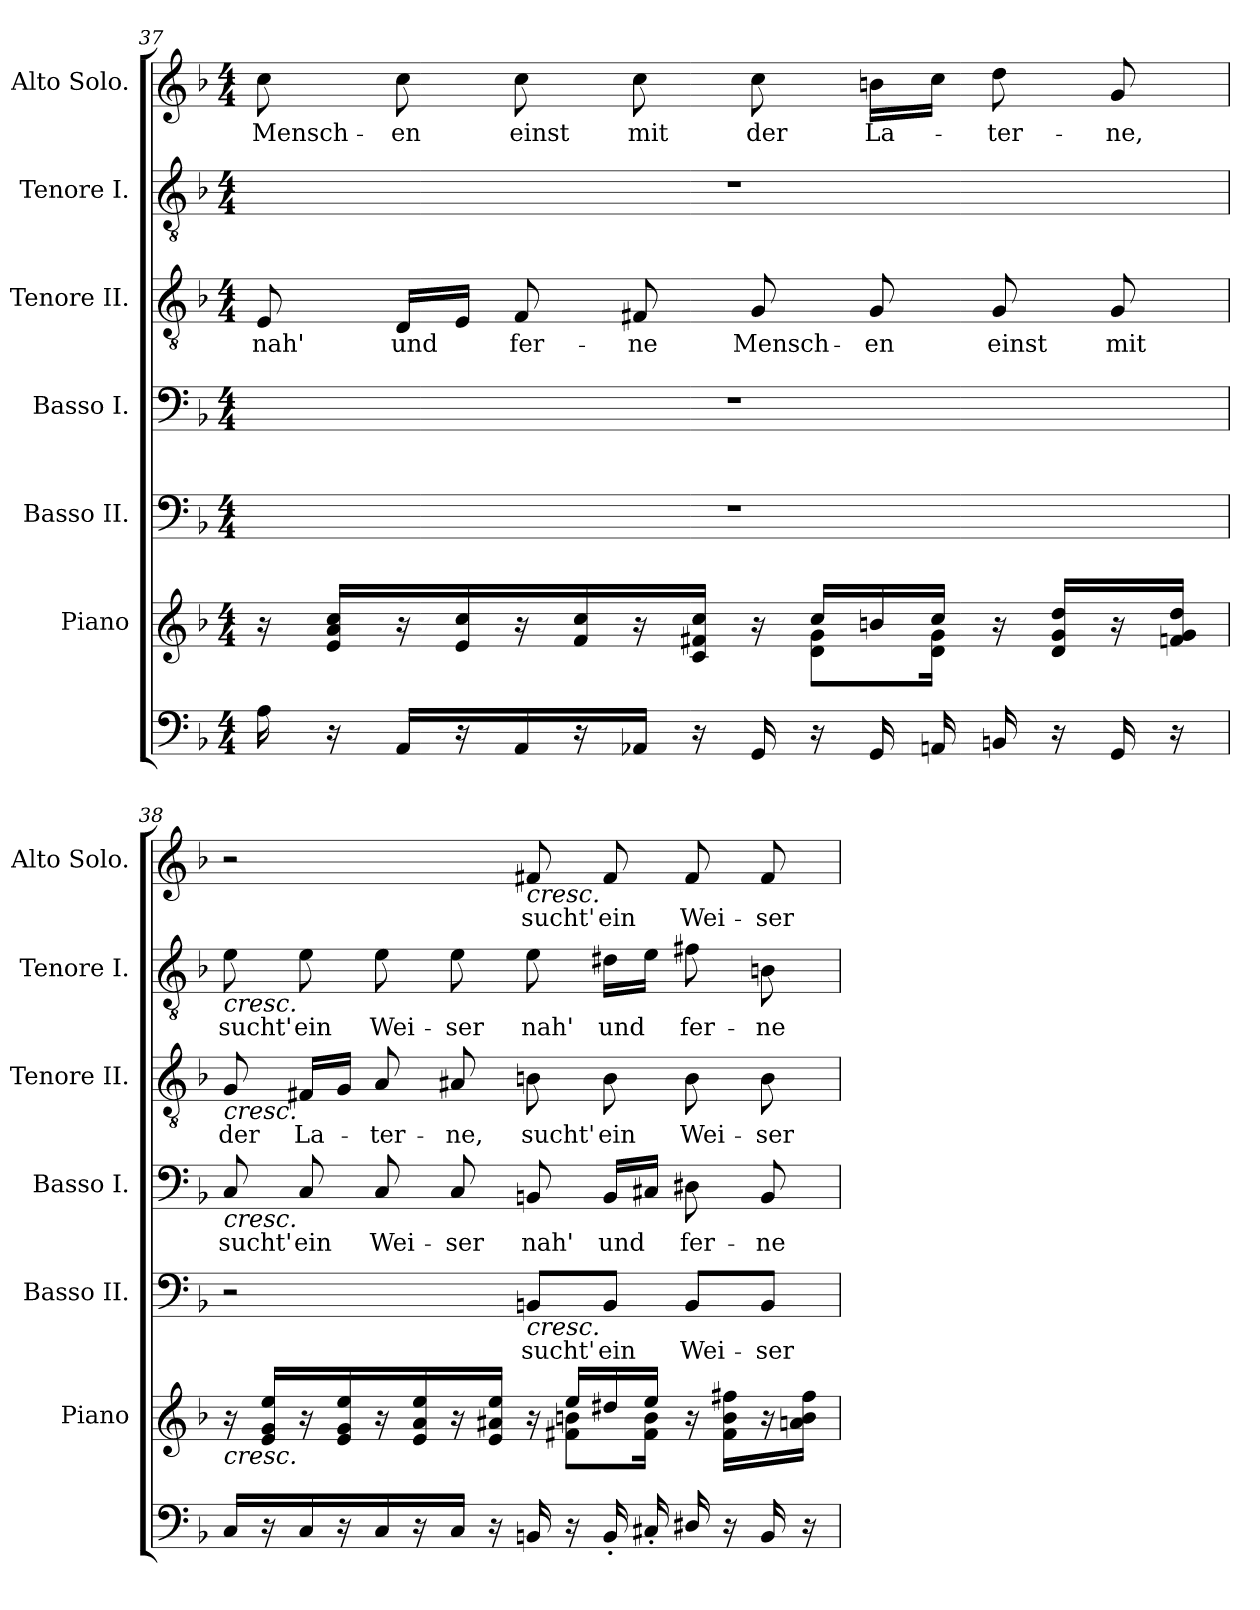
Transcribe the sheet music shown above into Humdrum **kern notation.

**kern	**kern	**kern	**text	**kern	**text	**kern	**text	**kern	**text	**kern	**text
*part7	*part6	*part5	*part5	*part4	*part4	*part3	*part3	*part2	*part2	*part1	*part1
*staff7	*staff6	*staff5	*staff5	*staff4	*staff4	*staff3	*staff3	*staff2	*staff2	*staff1	*staff1
*	*I"Piano	*I"Basso II.	*	*I"Basso I.	*	*I"Tenore II.	*	*I"Tenore I.	*	*I"Alto Solo.	*
*	*I'Piano	*I'Basso II.	*	*I'Basso I.	*	*I'Tenore II.	*	*I'Tenore I.	*	*I'Alto Solo.	*
!!LO:LB:g=z
*clefF4	*clefG2	*clefF4	*	*clefF4	*	*clefGv2	*	*clefGv2	*	*clefG2	*
*k[b-]	*k[b-]	*k[b-]	*	*k[b-]	*	*k[b-]	*	*k[b-]	*	*k[b-]	*
*F:	*F:	*F:	*	*F:	*	*F:	*	*F:	*	*F:	*
*M4/4	*M4/4	*M4/4	*	*M4/4	*	*M4/4	*	*M4/4	*	*M4/4	*
=37	=37	=37	=37	=37	=37	=37	=37	=37	=37	=37	=37
*^	*^	*	*	*	*	*	*	*	*	*	*
!	!	!	!	!	!	!	!	!	!LO:LY:b:color=#000000	!	!	!	!
!	!	!	!	!	!	!	!	!	!	!	!	!	!LO:LY:b:color=#000000
16Ai\	16ryy	16r	2ryy	1r	.	1r	.	8Ei/	nah'	1r	.	8cci\	Mensch-
16r	16ryy	16ei/ 16ai 16cciLL	.	.	.	.	.	.	.	.	.	.	.
!	!	!	!	!	!	!	!	!	!LO:LY:b:color=#000000	!	!	!	!
!	!	!	!	!	!	!	!	!	!	!	!	!	!LO:LY:b:color=#000000
16AAi/LL	16ryy	16r	.	.	.	.	.	16Di/LL	und	.	.	8cci\	-en
16r	16ryy	16ei/ 16cci	.	.	.	.	.	16Ei/JJ	.	.	.	.	.
!	!	!	!	!	!	!	!	!	!LO:LY:b:color=#000000	!	!	!	!
!	!	!	!	!	!	!	!	!	!	!	!	!	!LO:LY:b:color=#000000
16AAi/	16ryy	16r	.	.	.	.	.	8Fi/	fer-	.	.	8cci\	einst
16r	16ryy	16fi/ 16cci	.	.	.	.	.	.	.	.	.	.	.
!	!	!	!	!	!	!	!	!	!LO:LY:b:color=#000000	!	!	!	!
!	!	!	!	!	!	!	!	!	!	!	!	!	!LO:LY:b:color=#000000
16AA-Xi/JJ	16ryy	16r	.	.	.	.	.	8F#Xi/	-ne	.	.	8cci\	mit
16r	16ryy	16ci/ 16f#Xi 16cciJJ	.	.	.	.	.	.	.	.	.	.	.
!	!	!	!	!	!	!	!	!	!LO:LY:b:color=#000000	!	!	!	!
!	!	!	!	!	!	!	!	!	!	!	!	!	!LO:LY:b:color=#000000
16GGi/LL	16ryy	16r	16ryy	.	.	.	.	8Gi/	Mensch-	.	.	8cci\	der
16r	16ryy	16cci/LL	8di\ 8giL	.	.	.	.	.	.	.	.	.	.
!	!	!	!	!	!	!	!	!	!LO:LY:b:color=#000000	!	!	!	!
!	!	!	!	!	!	!	!	!	!	!	!	!	!LO:LY:b:color=#000000
16GGi/L	16ryy	16bni/	.	.	.	.	.	8Gi/	-en	.	.	16bni\LL	La-
16AAni/JJ	16ryy	16cci/JJ	16di\ 16giJk	.	.	.	.	.	.	.	.	16cci\JJ	.
!	!	!	!	!	!	!	!	!	!LO:LY:b:color=#000000	!	!	!	!
!	!	!	!	!	!	!	!	!	!	!	!	!	!LO:LY:b:color=#000000
16BBni/LL	16ryy	16r	4ryy	.	.	.	.	8Gi/	einst	.	.	8ddi\	-ter-
16r	16ryy	16di/ 16gi 16ddiLL	.	.	.	.	.	.	.	.	.	.	.
!	!	!	!	!	!	!	!	!	!LO:LY:b:color=#000000	!	!	!	!
!	!	!	!	!	!	!	!	!	!	!	!	!	!LO:LY:b:color=#000000
16GGi/JJ	16ryy	16r	.	.	.	.	.	8Gi/	mit	.	.	8gi/	-ne,
16r	16ryy	16fni/ 16gi 16ddiJJ	.	.	.	.	.	.	.	.	.	.	.
*v	*v	*	*	*	*	*	*	*	*	*	*	*	*
=38	=38	=38	=38	=38	=38	=38	=38	=38	=38	=38	=38	=38
*^	*	*	*	*	*	*	*	*	*	*	*	*
!	!	!	!	!	!	!	!LO:LY:b:color=#000000	!	!	!	!	!	!
*v	*v	*	*	*	*	*	*	*	*	*	*	*	*
*^	*	*	*	*	*	*	*	*	*	*	*	*
!	!	!	!	!	!	!	!	!	!LO:LY:b:color=#000000	!	!	!	!
*v	*v	*	*	*	*	*	*	*	*	*	*	*	*
*^	*	*	*	*	*	*	*	*	*	*	*	*
!	!	!	!	!	!	!	!	!	!	!LO:TX:b:i:t=cresc.	!	!	!
!	!	!	!	!	!	!	!	!LO:TX:b:i:t=cresc.	!	!	!	!	!
!	!	!	!	!	!	!LO:TX:b:i:t=cresc.	!	!	!	!	!	!	!
!	!	!LO:TX:b:i:t=cresc.	!	!	!	!	!	!	!	!	!	!	!
!	!	!	!	!	!	!	!	!	!	!	!LO:LY:b:color=#000000	!	!
*v	*v	*	*	*	*	*	*	*	*	*	*	*	*
16Ci/LL	16r	2ryy	2r	.	8Ci/	sucht'	8Gi/	der	8ei\	sucht'	2r	.
16r	16ei/ 16gi 16eeiLL	.	.	.	.	.	.	.	.	.	.	.
!	!	!	!	!	!	!LO:LY:b:color=#000000	!	!	!	!	!	!
!	!	!	!	!	!	!	!	!LO:LY:b:color=#000000	!	!	!	!
!	!	!	!	!	!	!	!	!	!	!LO:LY:b:color=#000000	!	!
16Ci/	16r	.	.	.	8Ci/	ein	16F#Xi/LL	La-	8ei\	ein	.	.
16r	16ei/ 16gi 16eei	.	.	.	.	.	16Gi/JJ	.	.	.	.	.
!	!	!	!	!	!	!LO:LY:b:color=#000000	!	!	!	!	!	!
!	!	!	!	!	!	!	!	!LO:LY:b:color=#000000	!	!	!	!
!	!	!	!	!	!	!	!	!	!	!LO:LY:b:color=#000000	!	!
16Ci/	16r	.	.	.	8Ci/	Wei-	8Ai/	-ter-	8ei\	Wei-	.	.
16r	16ei/ 16ai 16eei	.	.	.	.	.	.	.	.	.	.	.
!	!	!	!	!	!	!LO:LY:b:color=#000000	!	!	!	!	!	!
!	!	!	!	!	!	!	!	!LO:LY:b:color=#000000	!	!	!	!
!	!	!	!	!	!	!	!	!	!	!LO:LY:b:color=#000000	!	!
16Ci/JJ	16r	.	.	.	8Ci/	-ser	8A#Xi/	-ne,	8ei\	-ser	.	.
16r	16ei/ 16a#Xi 16eeiJJ	.	.	.	.	.	.	.	.	.	.	.
!	!	!	!	!LO:LY:b:color=#000000	!	!	!	!	!	!	!	!
!	!	!	!	!	!	!LO:LY:b:color=#000000	!	!	!	!	!	!
!	!	!	!	!	!	!	!	!LO:LY:b:color=#000000	!	!	!	!
!	!	!	!	!	!	!	!	!	!	!LO:LY:b:color=#000000	!	!
!	!	!	!	!	!	!	!	!	!	!	!LO:TX:b:i:t=cresc.	!
!	!	!	!LO:TX:b:i:t=cresc.	!	!	!	!	!	!	!	!	!
!	!	!	!	!	!	!	!	!	!	!	!	!LO:LY:b:color=#000000
16BBni/LL	16r	16ryy	8BBni/L	sucht'	8BBni/	nah'	8Bni\	sucht'	8ei\	nah'	8f#Xi/	sucht'
16r	16eei/LL	8f#Xi\ 8bniL	.	.	.	.	.	.	.	.	.	.
!	!	!	!	!LO:LY:b:color=#000000	!	!	!	!	!	!	!	!
!	!	!	!	!	!	!LO:LY:b:color=#000000	!	!	!	!	!	!
!	!	!	!	!	!	!	!	!LO:LY:b:color=#000000	!	!	!	!
!	!	!	!	!	!	!	!	!	!	!LO:LY:b:color=#000000	!	!
!	!	!	!	!	!	!	!	!	!	!	!	!LO:LY:b:color=#000000
16BB'i/L	16dd#Xi/	.	8BBi/J	ein	16BBi/LL	und	8Bi\	ein	16d#Xi\LL	und	8f#i/	ein
16C#X'i/JJ	16eei/JJ	16f#i\ 16biJk	.	.	16C#Xi/JJ	.	.	.	16ei\JJ	.	.	.
!	!	!	!	!LO:LY:b:color=#000000	!	!	!	!	!	!	!	!
!	!	!	!	!	!	!LO:LY:b:color=#000000	!	!	!	!	!	!
!	!	!	!	!	!	!	!	!LO:LY:b:color=#000000	!	!	!	!
!	!	!	!	!	!	!	!	!	!	!LO:LY:b:color=#000000	!	!
!	!	!	!	!	!	!	!	!	!	!	!	!LO:LY:b:color=#000000
16D#Xi/LL	16r	4ryy	8BBi/L	Wei-	8D#Xi\	fer-	8Bi\	Wei-	8f#Xi\	fer-	8f#i/	Wei-
16r	16f#i\ 16bi 16ff#XiLL	.	.	.	.	.	.	.	.	.	.	.
!	!	!	!	!LO:LY:b:color=#000000	!	!	!	!	!	!	!	!
!	!	!	!	!	!	!LO:LY:b:color=#000000	!	!	!	!	!	!
!	!	!	!	!	!	!	!	!LO:LY:b:color=#000000	!	!	!	!
!	!	!	!	!	!	!	!	!	!	!LO:LY:b:color=#000000	!	!
!	!	!	!	!	!	!	!	!	!	!	!	!LO:LY:b:color=#000000
16BBi/JJ	16r	.	8BBi/J	-ser	8BBi/	-ne	8Bi\	-ser	8Bni\	-ne-	8f#i/	-ser
16r	16ani\ 16bi 16ff#iJJ	.	.	.	.	.	.	.	.	.	.	.
*	*v	*v	*	*	*	*	*	*	*	*	*	*
=	=	=	=	=	=	=	=	=	=	=	=
*-	*-	*-	*-	*-	*-	*-	*-	*-	*-	*-	*-
